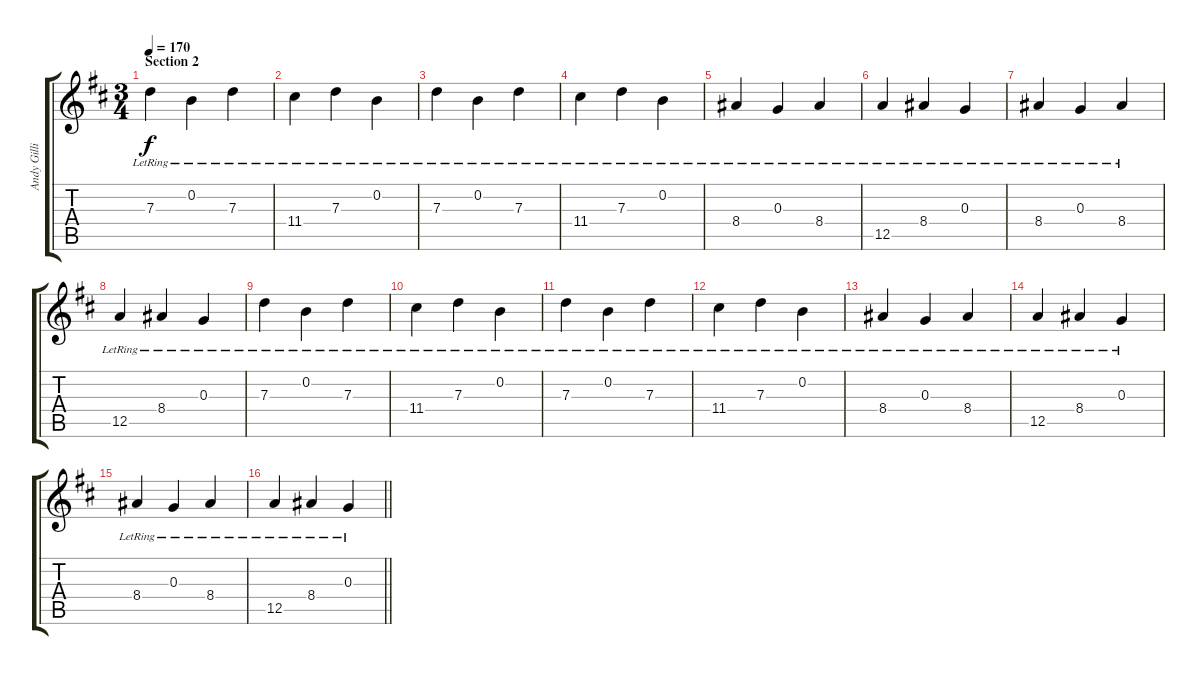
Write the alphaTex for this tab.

\track ("Andy Gillion (clean guitar)" "Andy Gilli") {instrument electricguitarjazz}
\staff {score tabs}
\tuning (E4 B3 G3 D3 A2 E2) {hide}
\ts (3 4)
\section ("" "Section 2")
\tempo 170
\clef g2
\ks bminor
7.3{lr}.4{dy f} 0.2{lr}.4 7.3{lr}.4 |
11.4{lr}.4 7.3{lr}.4 0.2{lr}.4 |
7.3{lr}.4 0.2{lr}.4 7.3{lr}.4 |
11.4{lr}.4 7.3{lr}.4 0.2{lr}.4 |
8.4{lr}.4 0.3{lr}.4 8.4{lr}.4 |
12.5{lr}.4 8.4{lr}.4 0.3{lr}.4 |
8.4{lr}.4 0.3{lr}.4 8.4{lr}.4 |
12.5{lr}.4 8.4{lr}.4 0.3{lr}.4 |
7.3{lr}.4 0.2{lr}.4 7.3{lr}.4 |
11.4{lr}.4 7.3{lr}.4 0.2{lr}.4 |
7.3{lr}.4 0.2{lr}.4 7.3{lr}.4 |
11.4{lr}.4 7.3{lr}.4 0.2{lr}.4 |
8.4{lr}.4 0.3{lr}.4 8.4{lr}.4 |
12.5{lr}.4 8.4{lr}.4 0.3{lr}.4 |
8.4{lr}.4 0.3{lr}.4 8.4{lr}.4 |
\barLineRight lightlight
12.5{lr}.4 8.4{lr}.4 0.3{lr}.4
